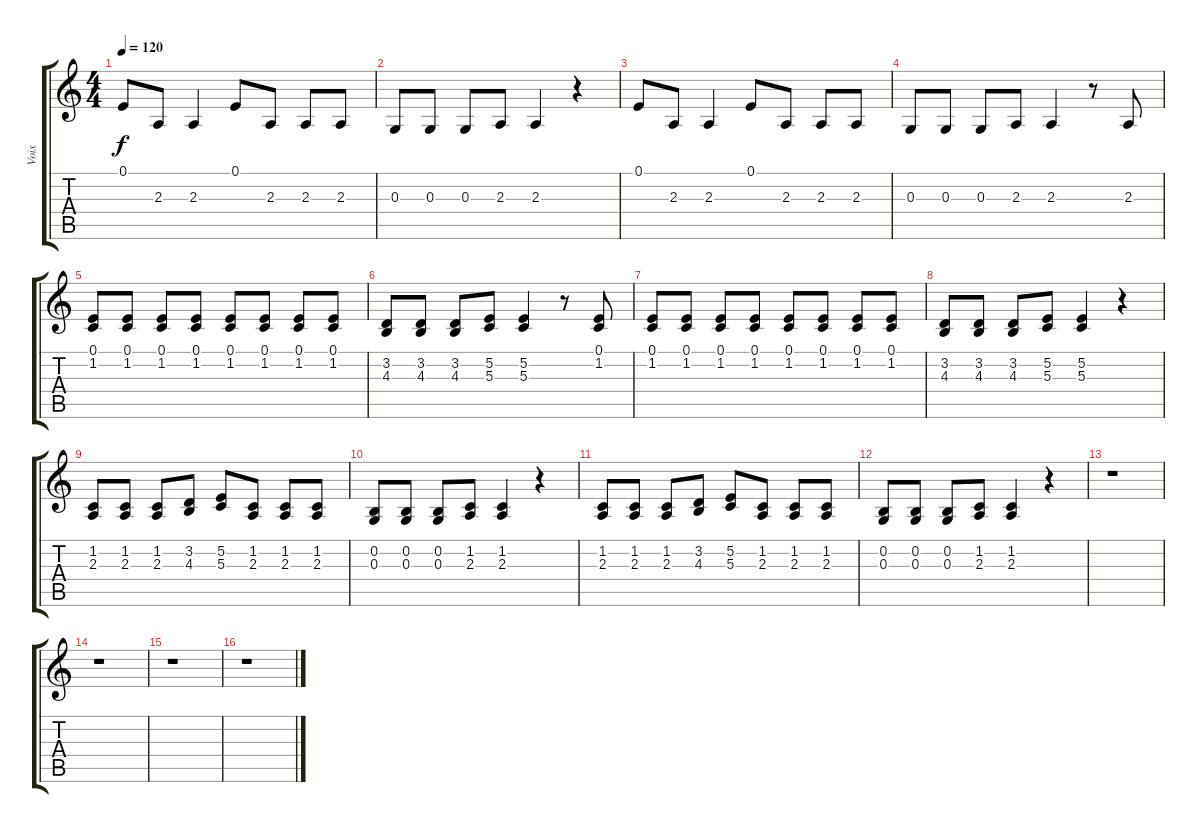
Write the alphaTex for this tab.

\track ("Voix" "Voix") {instrument lead6voice}
\staff {score tabs}
\tuning (E4 B3 G3 D3 A2 E2) {hide}
\ts (4 4)
\tempo 120
\clef g2
\ks c
0.1.8{dy f} 2.3.8 2.3.4 0.1.8 2.3.8 2.3.8 2.3.8 |
0.3.8 0.3.8 0.3.8 2.3.8 2.3.4 r.4 |
0.1.8 2.3.8 2.3.4 0.1.8 2.3.8 2.3.8 2.3.8 |
0.3.8 0.3.8 0.3.8 2.3.8 2.3.4 r.8 2.3.8 |
(0.1 1.2).8 (0.1 1.2).8 (0.1 1.2).8 (0.1 1.2).8 (0.1 1.2).8 (0.1 1.2).8 (0.1 1.2).8 (0.1 1.2).8 |
(3.2 4.3).8 (3.2 4.3).8 (3.2 4.3).8 (5.2 5.3).8 (5.2 5.3).4 r.8 (0.1 1.2).8 |
(0.1 1.2).8 (0.1 1.2).8 (0.1 1.2).8 (0.1 1.2).8 (0.1 1.2).8 (0.1 1.2).8 (0.1 1.2).8 (0.1 1.2).8 |
(3.2 4.3).8 (3.2 4.3).8 (3.2 4.3).8 (5.2 5.3).8 (5.2 5.3).4 r.4 |
(1.2 2.3).8 (1.2 2.3).8 (1.2 2.3).8 (3.2 4.3).8 (5.2 5.3).8 (1.2 2.3).8 (1.2 2.3).8 (1.2 2.3).8 |
(0.2 0.3).8 (0.2 0.3).8 (0.2 0.3).8 (1.2 2.3).8 (1.2 2.3).4 r.4 |
(1.2 2.3).8 (1.2 2.3).8 (1.2 2.3).8 (3.2 4.3).8 (5.2 5.3).8 (1.2 2.3).8 (1.2 2.3).8 (1.2 2.3).8 |
(0.2 0.3).8 (0.2 0.3).8 (0.2 0.3).8 (1.2 2.3).8 (1.2 2.3).4 r.4 |
r.1 |
r.1 |
r.1 |
r.1
